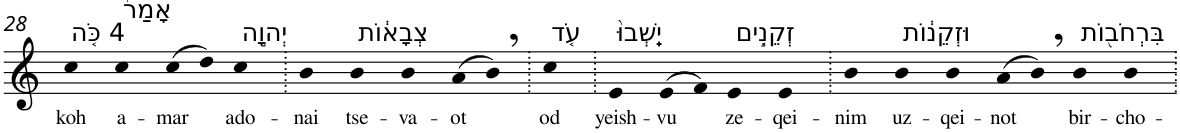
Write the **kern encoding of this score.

**kern	**text
*part1	*part1
*staff1	*staff1
*I"Piano	*
*I'Pno	*
!!LO:PB:g=z
*clefG2	*
*k[]	*
=28	=28
!LO:TX:a:t=4 כֹּ֤ה	!
!	!LO:LY:b
4cc	koh
!LO:TX:a:t=אָמַר֙	!
!	!LO:LY:b
4cc	a-
!	!LO:LY:b
(>8cc	-mar
8dd)	.
!LO:TX:a:t=יְהוָ֣ה	!
!	!LO:LY:b
4cc	ado-
=29.	=29.
!	!LO:LY:b
4b	-nai
!LO:TX:a:t=צְבָא֔וֹת	!
!	!LO:LY:b
4b	tse-
!	!LO:LY:b
4b	-va-
!	!LO:LY:b
(>8a	-ot
8b,)	.
=30.	=30.
!LO:TX:a:t=עֹ֤ד	!
!	!LO:LY:b
4cc	od
=31.	=31.
!LO:TX:a:t=יֵֽשְׁבוּ֙	!
!	!LO:LY:b
4e	yeish-
!	!LO:LY:b
(>8e	-vu
8f)	.
!LO:TX:a:t=זְקֵנִ֣ים	!
!	!LO:LY:b
4e	ze-
!	!LO:LY:b
4e	-qei-
=32.	=32.
!	!LO:LY:b
4b	-nim
!LO:TX:a:t=וּזְקֵנ֔וֹת	!
!	!LO:LY:b
4b	uz-
!	!LO:LY:b
4b	-qei-
!	!LO:LY:b
(>8a	-not
8b,)	.
!LO:TX:a:t=בִּרְחֹב֖וֹת	!
!	!LO:LY:b
4b	bir-
!	!LO:LY:b
4b	-cho-
=.	=.
*-	*-
